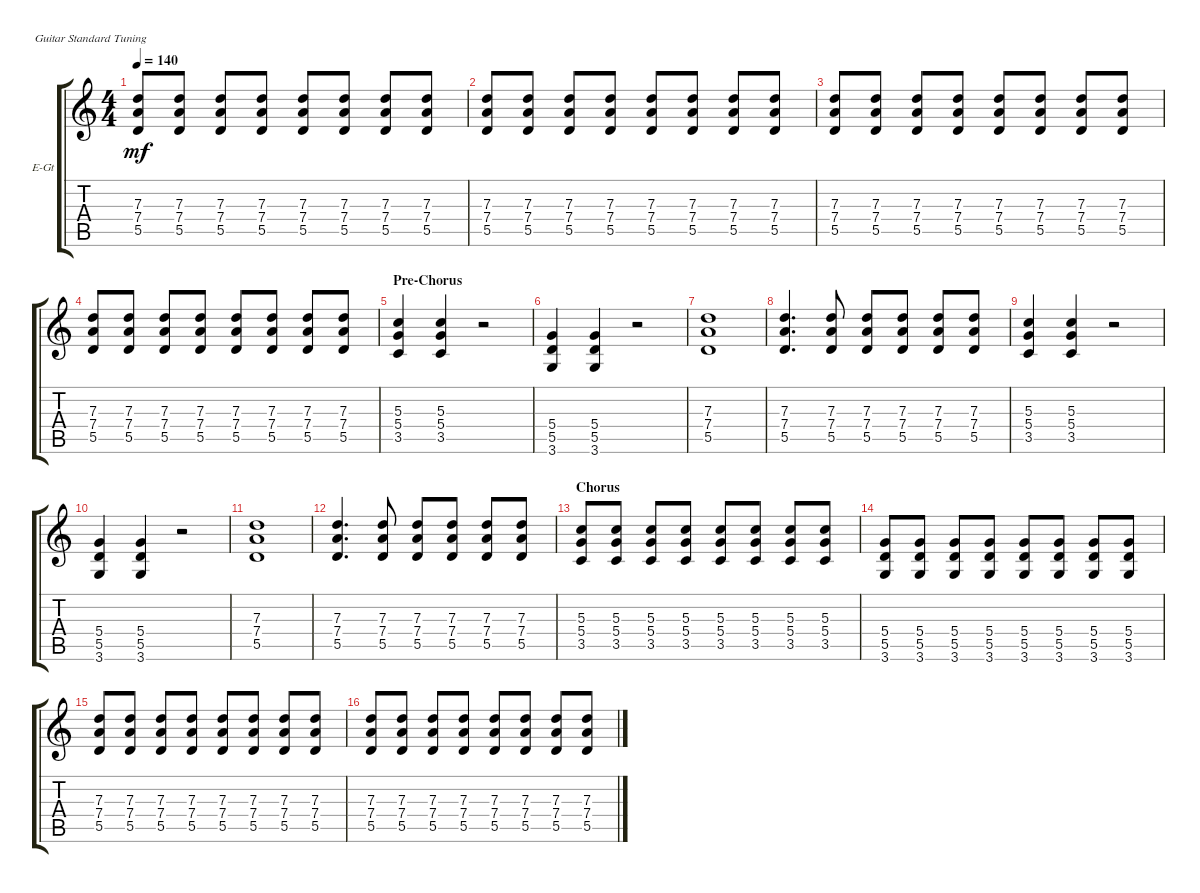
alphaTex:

\defaultSystemsLayout 4
\bracketExtendMode groupsimilarinstruments
\firstSystemTrackNameOrientation horizontal
\otherSystemsTrackNameOrientation horizontal
\track ("Electric Guitar" "E-Gt") {instrument distortionguitar}
\staff {score tabs}
\tuning (E4 B3 G3 D3 A2 E2)
\ts (4 4)
\tempo 140
\clef g2
\ks c
(5.5 7.4 7.3).8{dy mf} (5.5 7.4 7.3).8 (5.5 7.4 7.3).8 (5.5 7.4 7.3).8 (5.5 7.4 7.3).8 (5.5 7.4 7.3).8 (5.5 7.4 7.3).8 (5.5 7.4 7.3).8 |
(5.5 7.4 7.3).8 (5.5 7.4 7.3).8 (5.5 7.4 7.3).8 (5.5 7.4 7.3).8 (5.5 7.4 7.3).8 (5.5 7.4 7.3).8 (5.5 7.4 7.3).8 (5.5 7.4 7.3).8 |
(5.5 7.4 7.3).8 (5.5 7.4 7.3).8 (5.5 7.4 7.3).8 (5.5 7.4 7.3).8 (5.5 7.4 7.3).8 (5.5 7.4 7.3).8 (5.5 7.4 7.3).8 (5.5 7.4 7.3).8 |
(5.5 7.4 7.3).8 (5.5 7.4 7.3).8 (5.5 7.4 7.3).8 (5.5 7.4 7.3).8 (5.5 7.4 7.3).8 (5.5 7.4 7.3).8 (5.5 7.4 7.3).8 (5.5 7.4 7.3).8 |
\section ("" "Pre-Chorus")
(3.5 5.4 5.3).4 (3.5 5.4 5.3).4 r.2 |
(3.6 5.5 5.4).4 (3.6 5.5 5.4).4 r.2 |
(5.5 7.4 7.3).1 |
(5.5 7.4 7.3).4{d} (5.5 7.4 7.3).8 (5.5 7.4 7.3).8 (7.3 7.4 5.5).8 (5.5 7.4 7.3).8 (7.3 7.4 5.5).8 |
(3.5 5.4 5.3).4 (3.5 5.4 5.3).4 r.2 |
(3.6 5.5 5.4).4 (3.6 5.5 5.4).4 r.2 |
(5.5 7.4 7.3).1 |
(5.5 7.4 7.3).4{d} (5.5 7.4 7.3).8 (5.5 7.4 7.3).8 (7.3 7.4 5.5).8 (5.5 7.4 7.3).8 (7.3 7.4 5.5).8 |
\section ("" "Chorus")
(3.5 5.4 5.3).8 (3.5 5.4 5.3).8 (3.5 5.4 5.3).8 (3.5 5.4 5.3).8 (3.5 5.4 5.3).8 (3.5 5.4 5.3).8 (3.5 5.4 5.3).8 (3.5 5.4 5.3).8 |
(3.6 5.5 5.4).8 (3.6 5.5 5.4).8 (3.6 5.5 5.4).8 (3.6 5.5 5.4).8 (3.6 5.5 5.4).8 (3.6 5.5 5.4).8 (3.6 5.5 5.4).8 (3.6 5.5 5.4).8 |
(5.5 7.4 7.3).8 (5.5 7.4 7.3).8 (5.5 7.4 7.3).8 (5.5 7.4 7.3).8 (5.5 7.4 7.3).8 (5.5 7.4 7.3).8 (5.5 7.4 7.3).8 (5.5 7.4 7.3).8 |
(5.5 7.4 7.3).8 (5.5 7.4 7.3).8 (5.5 7.4 7.3).8 (5.5 7.4 7.3).8 (5.5 7.4 7.3).8 (5.5 7.4 7.3).8 (5.5 7.4 7.3).8 (5.5 7.4 7.3).8
